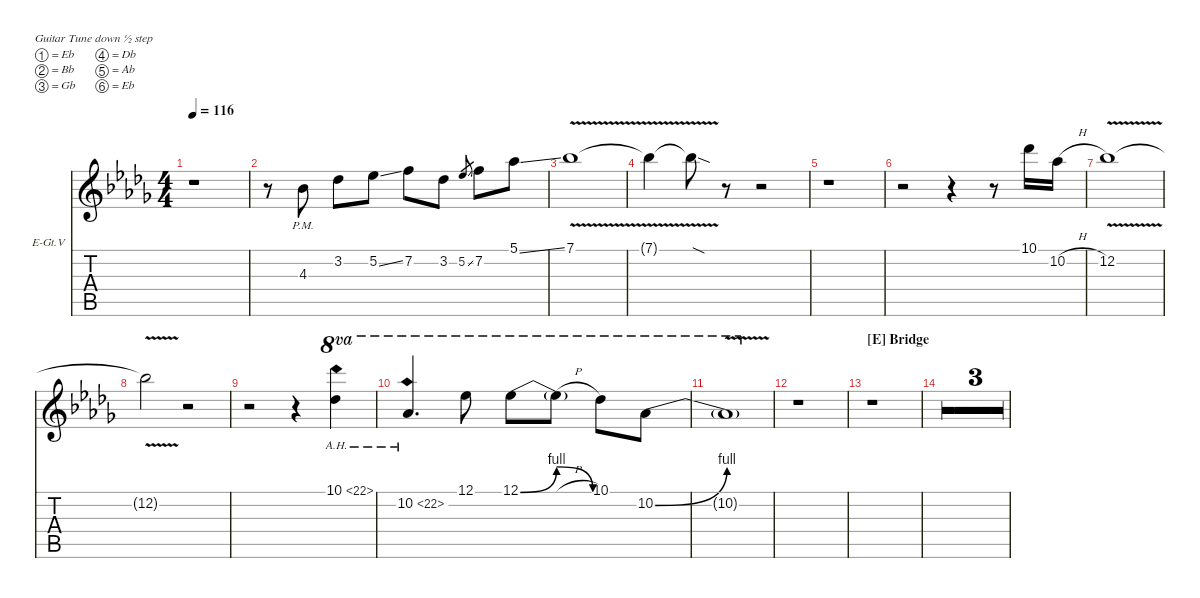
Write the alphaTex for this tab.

\hideDynamics
\bracketExtendMode nobrackets
\firstSystemTrackNameOrientation horizontal
\otherSystemsTrackNameOrientation horizontal
\track ("E.Guitar V (Lead)" "E-Gt.V") {multiBarRest instrument overdrivenguitar}
\staff {score tabs}
\tuning (Eb4 Bb3 Gb3 Db3 Ab2 Eb2)
\ts (4 4)
\tempo 116
\clef g2
\ks db
r.1{dy mp} |
r.8 4.3{pm}.8 3.2.8 5.2{ss}.8 7.2.8 3.2.8 5.2{ss}.8{gr} 7.2.8 5.1{ss}.8 |
7.1{v}.1 |
7.1{v t}.4 7.1{v sod t}.8 r.8 r.2 |
r.1 |
r.2 r.4 r.8 10.1.16 10.2{h}.16 |
12.2{v}.1 |
12.2{v t}.2 r.2 |
r.2 r.4 10.1{ah 12}.4{ot 8va} |
10.2{ah 12}.4{d ot 8va} 12.1.8{ot 8va} 12.1{be (bendrelease 0 0 10.2 4 20.4 4 30 0)}.8{ot 8va} 12.1{h t}.8{ot 8va} 10.1.8{ot 8va} 10.2{be (bend 0 0 15 4)}.8{ot 8va} |
10.2{be (hold 0 0 60 0) v t}.1{ot 8va} |
r.1 |
\section ("E" "Bridge")
r.1 |
r.1 |
r.1 |
r.1
